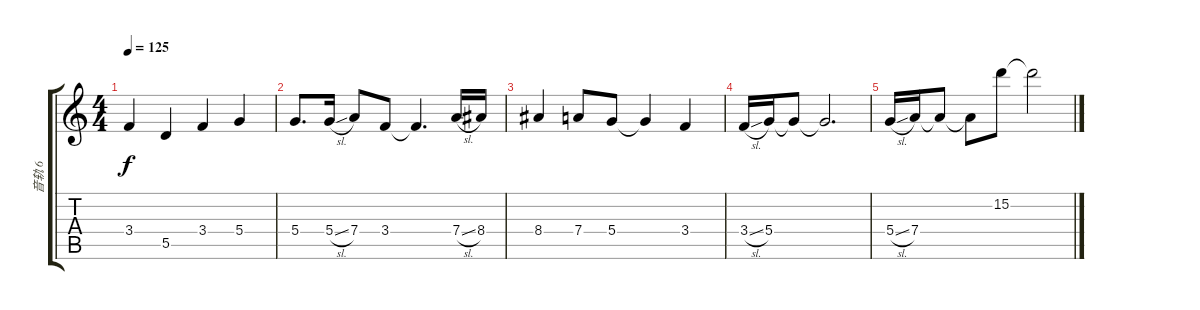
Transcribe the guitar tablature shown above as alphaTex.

\track ("音轨 6" "音轨 6") {instrument acousticguitarsteel}
\staff {score tabs}
\tuning (E4 B3 G3 D3 A2 E2) {hide}
\ts (4 4)
\tempo 125
\clef g2
\ks c
3.4{t}.4{dy f} 5.5.4 3.4.4 5.4.4 |
5.4.8{d} 5.4{sl}.16 7.4.8 3.4.8 3.4{t}.4{d} 7.4{sl}.16 8.4.16 |
8.4.4 7.4.8 5.4.8 5.4{t}.4 3.4.4 |
3.4{sl}.16 5.4.16 5.4{t}.8 5.4{t}.2{d} |
5.4{sl}.16 7.4.16 7.4{t}.8 7.4{t}.8 15.2.8 15.2{t}.2
